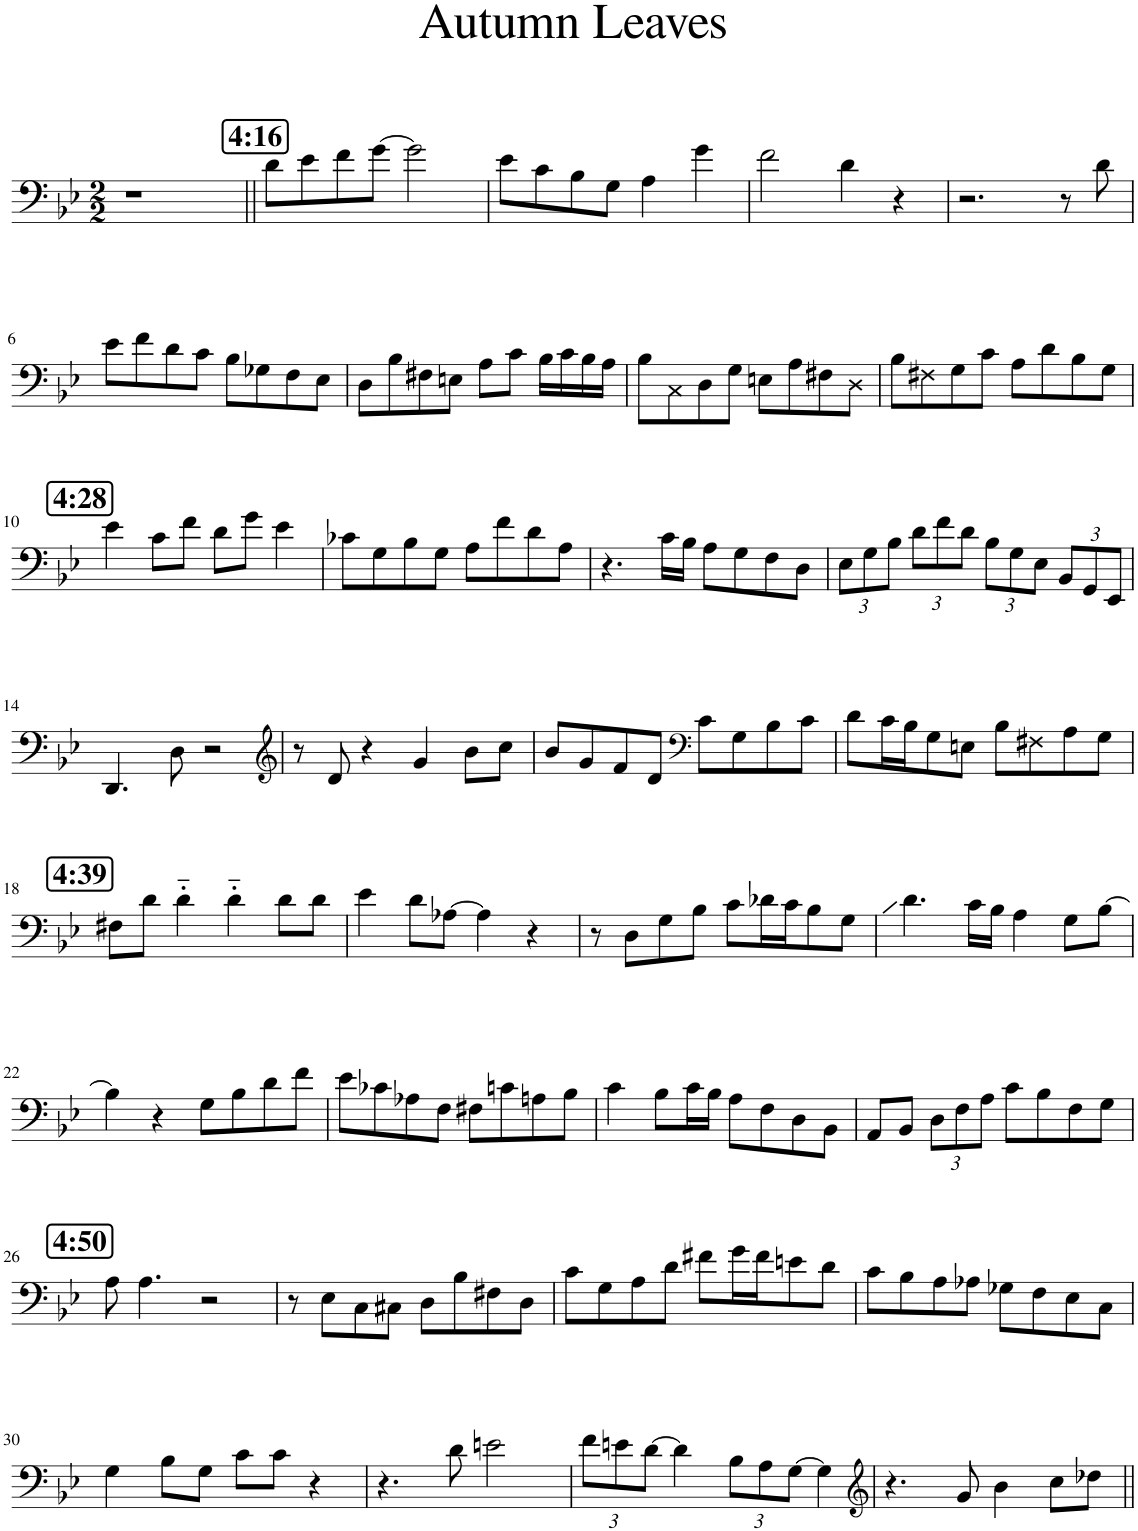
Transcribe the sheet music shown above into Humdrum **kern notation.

**kern
*part1
*staff1
*I"Baritone Saxophone
*I'Bar. Sax.
*clefF4
*ITrd12c21
*k[b-e-]
*M2/2
=1
1r
!!LO:REH:place=s1:a:B:cj:fs=14:t=4&colon;16
=2||
8d\L
8e-\
8f\
[8g\J
2g\]
=3
8e-\L
8c\
8B-\
8G\J
4A\
4g\
=4
2f\
4d\
4r
=5
2.r
8r
8d\
!!LO:LB:g=z
=6
8e-\L
8f\
8d\
8c\J
8B-\L
8G-X\
8F\
8E-\J
=7
8D\L
8B-\
8F#X\
8En\J
8A\L
8c\J
16B-\LL
16c\
16B-\
16A\JJ
=8
8B-\L
8C\
8D\
8G\J
8En\L
8A\
8F#X\
8D\J
=9
8B-\L
8F#X\
8G\
8c\J
8A\L
8d\
8B-\
8G\J
!!LO:LB:g=z
!!LO:REH:place=s1:a:B:cj:fs=14:t=4&colon;28
=10
4e-\
8c\L
8f\J
8d\L
8g\J
4e-\
=11
8c-X\L
8G\
8B-\
8G\J
8A\L
8f\
8d\
8A\J
=12
4.r
16c\LL
16B-\JJ
8A\L
8G\
8F\
8D\J
=13
*Xbrackettup
12E-\L
12G\
12B-\J
12d\L
12f\
12d\J
12B-\L
12G\
12E-\J
12BB-/L
12GG/
12EE-/J
!!LO:LB:g=z
=14
4.DD/
8D\
2r
=15
*clefG2
8r
8d/
4r
4g/
8b-\L
8cc\J
=16
8b-/L
8g/
8f/
8d/J
*clefF4
8c\L
8G\
8B-\
8c\J
=17
8d\L
16c\L
16B-\J
8G\
8En\J
8B-\L
8F#X\
8A\
8G\J
!!LO:LB:g=z
!!LO:REH:place=s1:a:B:cj:fs=14:t=4&colon;39
=18
8F#X\L
8d\J
4d'~\
4d'~\
8d\L
8d\J
=19
4e-\
8d\L
[8A-X\J
4A-\]
4r
=20
8r
8D\L
8G\
8B-\J
8c\L
16d-X\L
16c\J
8B-\
8G\J
=21
4.d\
16c\LL
16B-\JJ
4A\
8G\L
[8B-\J
!!LO:LB:g=z
=22
4B-\]
4r
8G\L
8B-\
8d\
8f\J
=23
8e-\L
8c-X\
8A-X\
8F\J
8F#X\L
8cn\
8An\
8B-\J
=24
4c\
8B-\L
16c\L
16B-\JJ
8A\L
8F\
8D\
8BB-\J
=25
8AA/L
8BB-/J
12D\L
12F\
12A\J
8c\L
8B-\
8F\
8G\J
!!LO:LB:g=z
!!LO:REH:place=s1:a:B:cj:fs=14:t=4&colon;50
=26
8A\
4.A\
2r
=27
8r
8E-\L
8C\
8C#X\J
8D\L
8B-\
8F#X\
8D\J
=28
8c\L
8G\
8A\
8d\J
8f#X\L
16g\L
16f#\J
8en\
8d\J
=29
8c\L
8B-\
8A\
8A-X\J
8G-X\L
8F\
8E-\
8C\J
!!LO:LB:g=z
=30
4G\
8B-\L
8G\J
8c\L
8c\J
4r
=31
4.r
8d\
2en\
=32
12f\L
12en\
[12d\J
4d\]
12B-\L
12A\
[12G\J
4G\]
=33
*clefG2
4.r
8g/
4b-\
8cc\L
8dd-X\J
=||
*-
